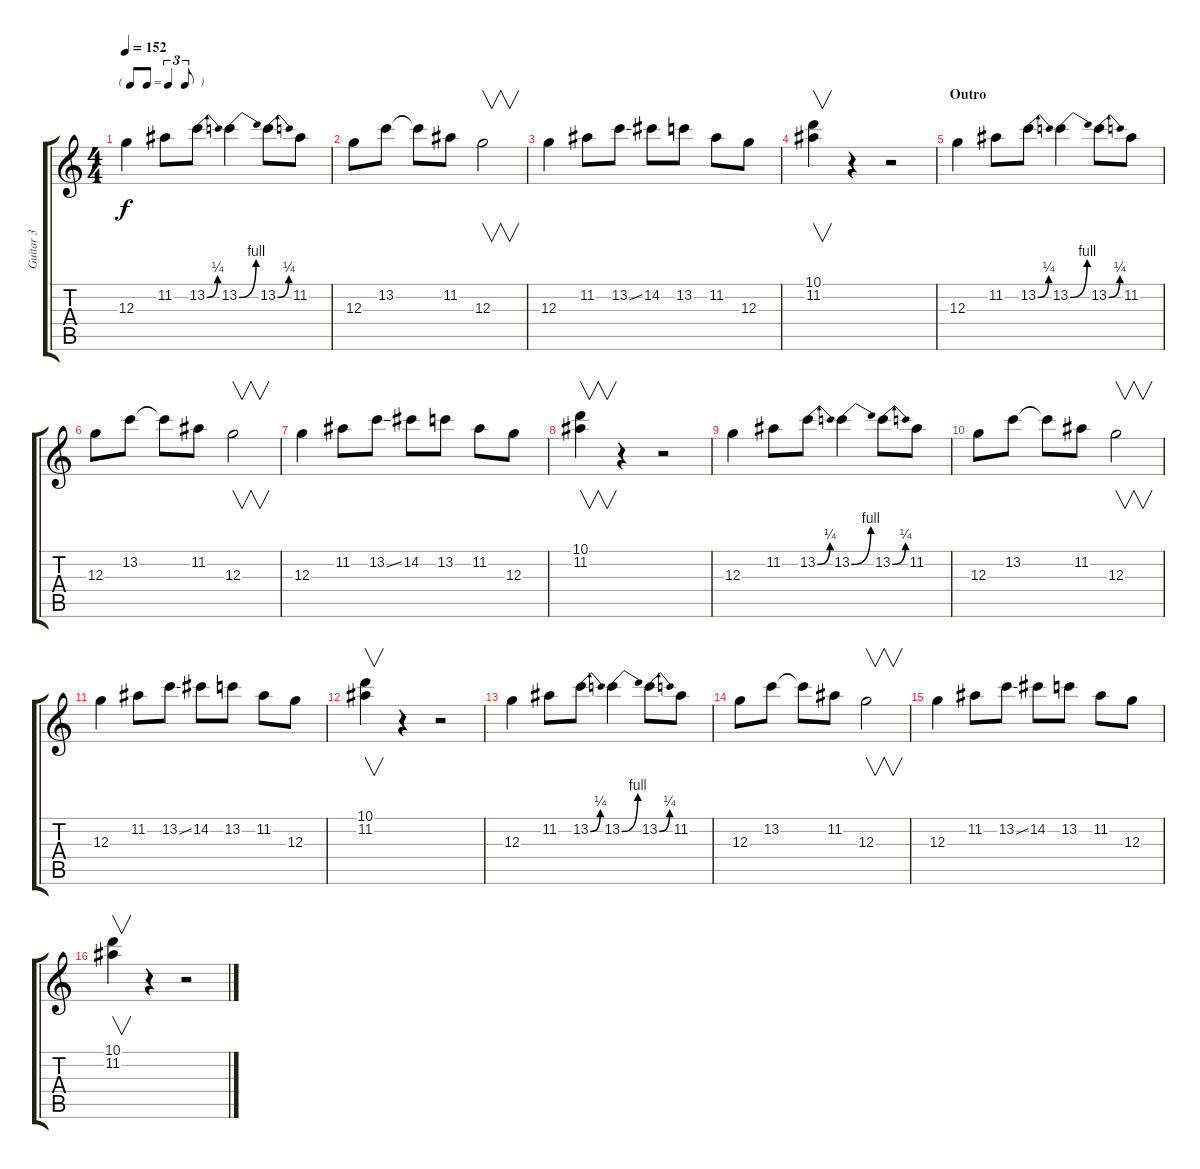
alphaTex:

\track ("Guitar 3" "Guitar 3") {instrument distortionguitar}
\staff {score tabs}
\tuning (E4 B3 G3 D3 A2 E2) {hide}
\ts (4 4)
\tf triplet8th
\tempo 152
\clef g2
\ks c
12.3.4{dy f} 11.2.8 13.2{be (bend 0 0 60 1)}.8 13.2{be (bend 0 0 60 4)}.4 13.2{be (bend 0 0 60 1)}.8 11.2.8 |
12.3.8 13.2.8 13.2{t}.8 11.2.8 12.3.2{v} |
12.3.4 11.2.8 13.2{ss}.8 14.2.8 13.2.8 11.2.8 12.3.8 |
(10.1 11.2).4{v} r.4 r.2 |
\section ("" "Outro")
12.3.4 11.2.8 13.2{be (bend 0 0 60 1)}.8 13.2{be (bend 0 0 60 4)}.4 13.2{be (bend 0 0 60 1)}.8 11.2.8 |
12.3.8 13.2.8 13.2{t}.8 11.2.8 12.3.2{v} |
12.3.4 11.2.8 13.2{ss}.8 14.2.8 13.2.8 11.2.8 12.3.8 |
(10.1 11.2).4{v} r.4 r.2 |
12.3.4 11.2.8 13.2{be (bend 0 0 60 1)}.8 13.2{be (bend 0 0 60 4)}.4 13.2{be (bend 0 0 60 1)}.8 11.2.8 |
12.3.8 13.2.8 13.2{t}.8 11.2.8 12.3.2{v} |
12.3.4 11.2.8 13.2{ss}.8 14.2.8 13.2.8 11.2.8 12.3.8 |
(10.1 11.2).4{v} r.4 r.2 |
12.3.4 11.2.8 13.2{be (bend 0 0 60 1)}.8 13.2{be (bend 0 0 60 4)}.4 13.2{be (bend 0 0 60 1)}.8 11.2.8 |
12.3.8 13.2.8 13.2{t}.8 11.2.8 12.3.2{v} |
12.3.4 11.2.8 13.2{ss}.8 14.2.8 13.2.8 11.2.8 12.3.8 |
(10.1 11.2).4{v} r.4 r.2
